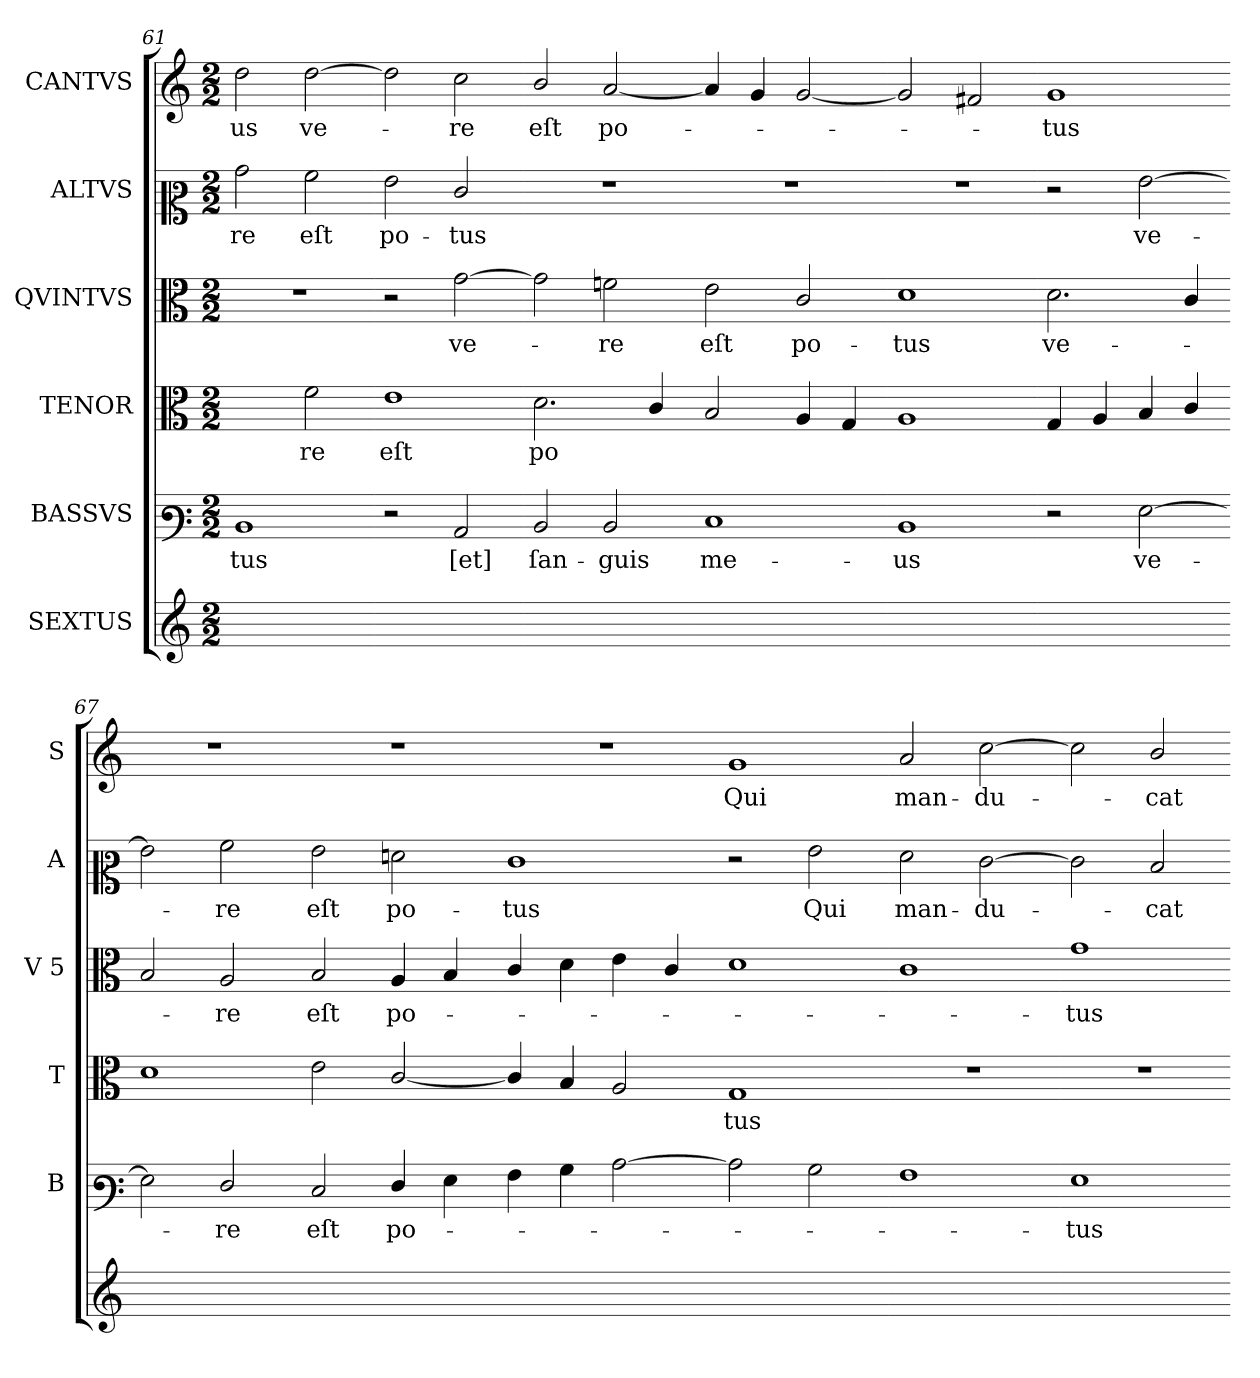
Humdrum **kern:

**kern	**kern	**text	**kern	**text	**kern	**text	**kern	**text	**kern	**text
*part6	*part5	*part5	*part4	*part4	*part3	*part3	*part2	*part2	*part1	*part1
*staff6	*staff5	*staff5	*staff4	*staff4	*staff3	*staff3	*staff2	*staff2	*staff1	*staff1
*I"SEXTUS	*I"BASSVS	*	*I"TENOR	*	*I"QVINTVS	*	*I"ALTVS	*	*I"CANTVS	*
*	*I'B	*	*I'T	*	*I'V 5	*	*I'A	*	*I'S	*
*clefG2	*clefF3	*	*clefC3	*	*clefC3	*	*clefC2	*	*clefG2	*
*k[]	*k[]	*	*k[]	*	*k[]	*	*k[]	*	*k[]	*
*C:	*C:	*	*C:	*	*C:	*	*C:	*	*C:	*
*M2/2	*M2/2	*	*M2/2	*	*M2/2	*	*M2/2	*	*M2/2	*
=61	=61	=61	=61	=61	=61	=61	=61	=61	=61	=61
1ryy	1D	-tus	2ryy	.	1r	.	2b\	-re	2dd\	-us
.	.	.	2f\	-re	.	.	2a\	eſt	[2dd\	ve-
=62-	=62-	=62-	=62-	=62-	=62-	=62-	=62-	=62-	=62-	=62-
1ryy	2r	.	1e	eſt	2r	.	2g\	po-	2dd\]	.
!	!	!	!	!	!	!LO:LY:i	!	!	!	!
.	2C/	[et]	.	.	[2g\	ve-	2e/	-tus	2cc\	-re
=63-	=63-	=63-	=63-	=63-	=63-	=63-	=63-	=63-	=63-	=63-
1ryy	2D/	ſan-	2.d\	po	2g\]	.	1r	.	2b/	eſt
!	!	!	!	!	!	!LO:LY:i	!	!	!	!
.	2D/	-guis	.	.	2fn\	-re	.	.	[2a/	po-
.	.	.	4c/	.	.	.	.	.	.	.
=64-	=64-	=64-	=64-	=64-	=64-	=64-	=64-	=64-	=64-	=64-
!	!	!	!	!	!	!LO:LY:i	!	!	!	!
1ryy	1E	me-	2B/	.	2e\	eſt	1r	.	4a/]	.
.	.	.	.	.	.	.	.	.	4g/	.
!	!	!	!	!	!	!LO:LY:i	!	!	!	!
.	.	.	4A/	.	2c/	po-	.	.	[2g/	.
.	.	.	4G/	.	.	.	.	.	.	.
=65-	=65-	=65-	=65-	=65-	=65-	=65-	=65-	=65-	=65-	=65-
!	!	!	!	!	!	!LO:LY:i	!	!	!	!
1ryy	1D	-us	1A	.	1d	-tus	1r	.	2g/]	.
.	.	.	.	.	.	.	.	.	2f#X/	.
=66-	=66-	=66-	=66-	=66-	=66-	=66-	=66-	=66-	=66-	=66-
1ryy	2r	.	4G/	.	2.d\	ve-	2r	.	1g	-tus
.	.	.	4A/	.	.	.	.	.	.	.
.	[2G\	ve-	4B/	.	.	.	[2g\	ve-	.	.
.	.	.	4c/	.	4c/	.	.	.	.	.
=67-	=67-	=67-	=67-	=67-	=67-	=67-	=67-	=67-	=67-	=67-
1ryy	2G\]	.	1d	.	2B/	.	2g\]	.	1r	.
.	2F/	-re	.	.	2A/	-re	2a\	-re	.	.
=68-	=68-	=68-	=68-	=68-	=68-	=68-	=68-	=68-	=68-	=68-
1ryy	2E/	eſt	2e\	.	2B/	eſt	2g\	eſt	1r	.
.	4F/	po-	[2c/	.	4A/	po-	2fn\	po-	.	.
.	4G\	.	.	.	4B/	.	.	.	.	.
=69-	=69-	=69-	=69-	=69-	=69-	=69-	=69-	=69-	=69-	=69-
1ryy	4A\	.	4c/]	.	4c/	.	1e	-tus	1r	.
.	4B\	.	4B/	.	4d\	.	.	.	.	.
.	[2c\	.	2A/	.	4e\	.	.	.	.	.
.	.	.	.	.	4c/	.	.	.	.	.
=70-	=70-	=70-	=70-	=70-	=70-	=70-	=70-	=70-	=70-	=70-
1ryy	2c\]	.	1G	tus	1d	.	2r	.	1g	Qui
.	2B\	.	.	.	.	.	2g\	Qui	.	.
=71-	=71-	=71-	=71-	=71-	=71-	=71-	=71-	=71-	=71-	=71-
1ryy	1A	.	1r	.	1c	.	2f\	man-	2a/	man-
.	.	.	.	.	.	.	[2e\	-du-	[2cc\	-du-
=72-	=72-	=72-	=72-	=72-	=72-	=72-	=72-	=72-	=72-	=72-
1ryy	1G	-tus	1r	.	1g	-tus	2e\]	.	2cc\]	.
.	.	.	.	.	.	.	2d/	-cat	2b/	-cat
=-	=-	=-	=-	=-	=-	=-	=-	=-	=-	=-
*-	*-	*-	*-	*-	*-	*-	*-	*-	*-	*-
